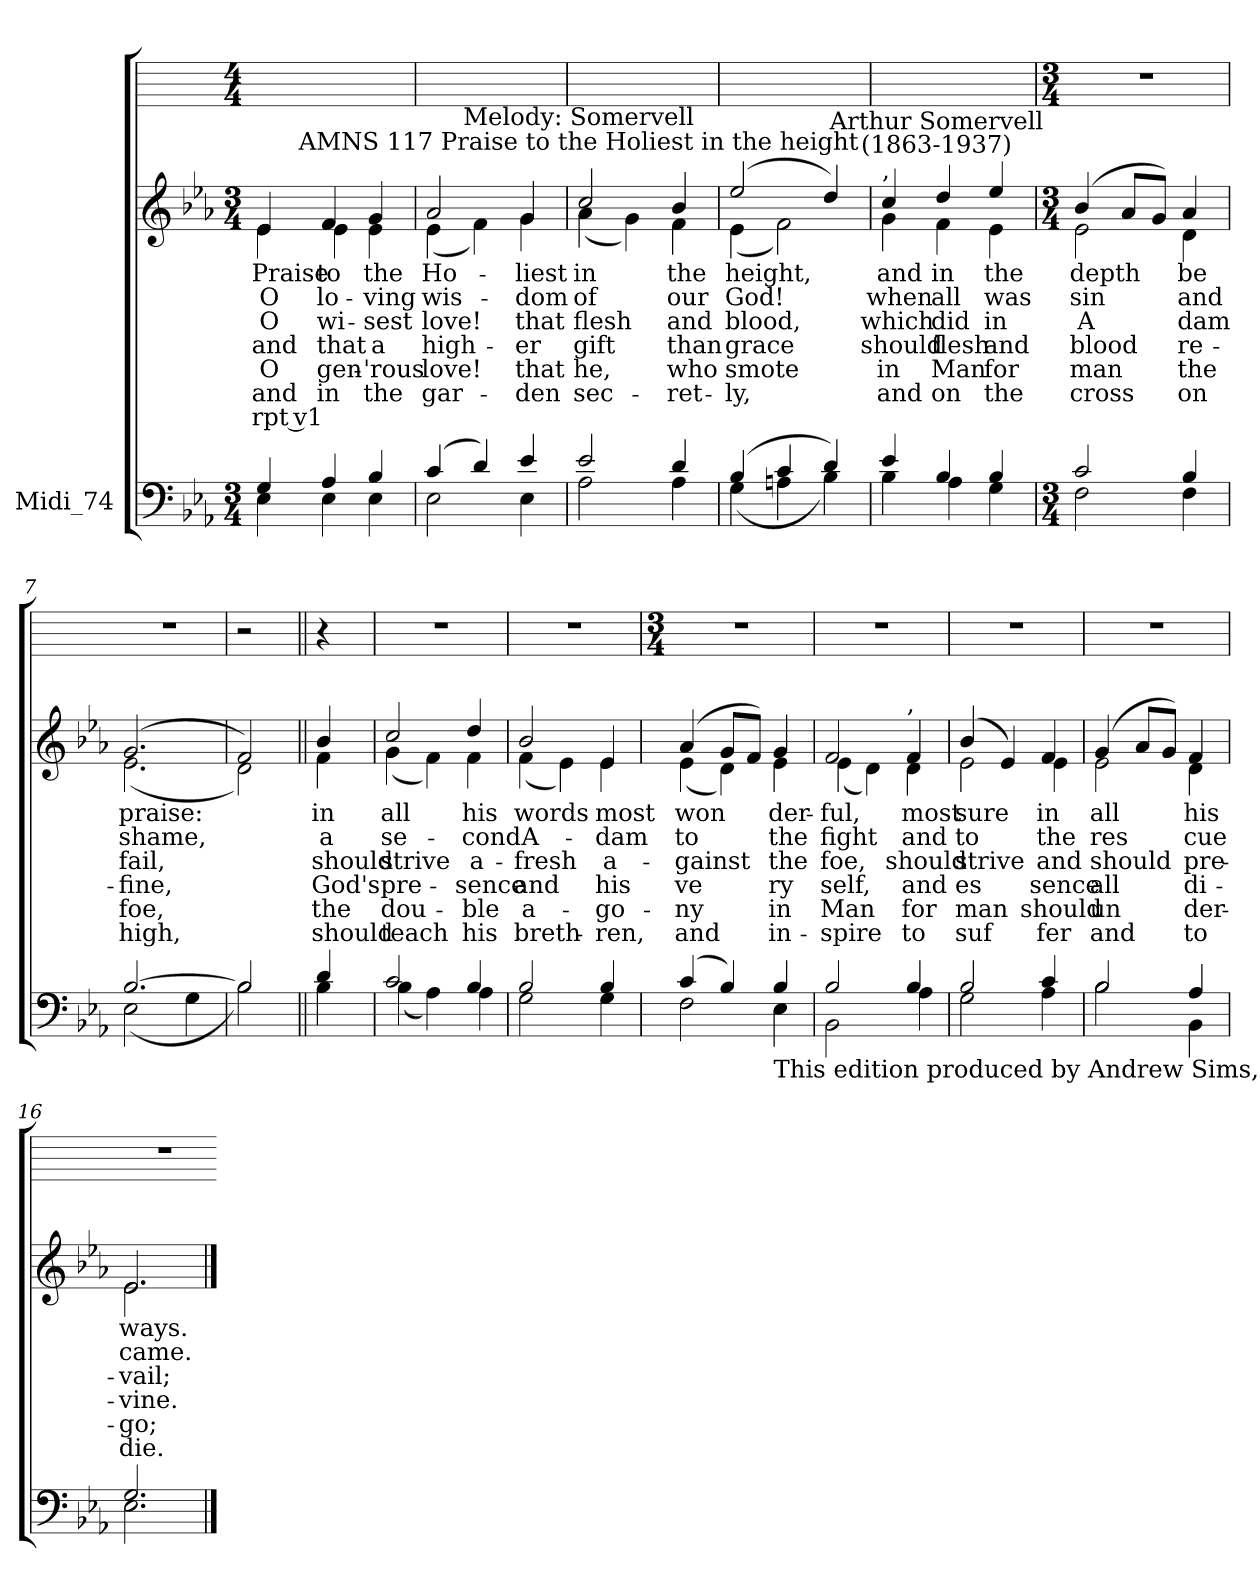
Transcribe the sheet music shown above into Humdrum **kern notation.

**kern	**kern	**text	**text	**text	**text	**text	**text	**text	**kern
*part3	*part2	*part2	*part2	*part2	*part2	*part2	*part2	*part2	*part1
*staff3	*staff2	*staff2	*staff2	*staff2	*staff2	*staff2	*staff2	*staff2	*staff1
*I"Midi_74	*	*	*	*	*	*	*	*	*
*clefF4	*clefG2	*	*	*	*	*	*	*	*
*k[b-e-a-]	*k[b-e-a-]	*	*	*	*	*	*	*	*
*E-:	*E-:	*	*	*	*	*	*	*	*
*M3/4	*M3/4	*	*	*	*	*	*	*	*M4/4
=1	=1	=1	=1	=1	=1	=1	=1	=1	=1
*^	*	*	*	*	*	*	*	*	*
!	!	!LO:TX:a:cj:t=J. H. Newman\n(1801-1890)	!	!	!	!	!	!	!	!
!	!	!	!LO:LY:b	!LO:LY:b	!LO:LY:b	!LO:LY:b	!LO:LY:b	!LO:LY:b	!LO:LY:b	!
*	*	*^	*	*	*	*	*	*	*	*
4G/	4E-\	4e-/	4e-\	Praise	O	O	and	O	and	rpt v1	2.r
!	!	!	!	!LO:LY:b	!LO:LY:b	!LO:LY:b	!LO:LY:b	!LO:LY:b	!LO:LY:b	!	!
4A-/	4E-\	4f/	4e-\	to	lo-	-wi-	-that	gen-	-in	.	.
!	!	!	!	!LO:LY:b	!LO:LY:b	!LO:LY:b	!LO:LY:b	!LO:LY:b	!LO:LY:b	!	!
4B-/	4E-\	4g/	4e-\	the	ving	sest	a	'rous	the	.	.
=2	=2	=2	=2	=2	=2	=2	=2	=2	=2	=2	=2
!	!	!	!	!LO:LY:b	!LO:LY:b	!LO:LY:b	!LO:LY:b	!LO:LY:b	!LO:LY:b	!	!
(>4c/	2E-\	2a-/	(<4e-\	Ho-	-wis-	-love!	high-	-love!	gar-	.	2.r
4d/)	.	.	4f\)	.	.	.	.	.	.	.	.
!	!	!	!	!LO:LY:b	!LO:LY:b	!LO:LY:b	!LO:LY:b	!LO:LY:b	!LO:LY:b	!	!
4e-/	4E-\	4g/	4g\	-liest	dom	that	er	that	den	.	.
=3	=3	=3	=3	=3	=3	=3	=3	=3	=3	=3	=3
!	!	!LO:TX:a:cj:t=AMNS 117 Praise to the Holiest in the height	!	!	!	!	!	!	!	!	!
!	!	!LO:TX:a:cj:t=Melody&colon; Somervell	!	!	!	!	!	!	!	!	!
!	!	!	!	!LO:LY:b	!LO:LY:b	!LO:LY:b	!LO:LY:b	!LO:LY:b	!LO:LY:b	!	!
2e-/	2A-\	2cc/	(<4a-\	in	of	flesh	gift	he,	sec-	.	2.r
.	.	.	4g\)	.	.	.	.	.	.	.	.
!	!	!	!	!LO:LY:b	!LO:LY:b	!LO:LY:b	!LO:LY:b	!LO:LY:b	!LO:LY:b	!	!
4d/	4A-\	4b-/	4f\	-the	our	and	than	who	ret-	.	.
=4	=4	=4	=4	=4	=4	=4	=4	=4	=4	=4	=4
!	!	!	!	!LO:LY:b	!LO:LY:b	!LO:LY:b	!LO:LY:b	!LO:LY:b	!LO:LY:b	!	!
(>4B-/	(<4G\	(>2ee-/	(<4e-\	-height,	God!	blood,	grace	smote	ly,	.	2.r
4c/	4An\	.	2f\)	.	.	.	.	.	.	.	.
4d/)	4B-\)	4dd/)	.	.	.	.	.	.	.	.	.
=5	=5	=5	=5	=5	=5	=5	=5	=5	=5	=5	=5
!	!	!LO:TX:a:t=,	!	!	!	!	!	!	!	!	!
!	!	!	!	!LO:LY:b	!LO:LY:b	!LO:LY:b	!LO:LY:b	!LO:LY:b	!LO:LY:b	!	!
4e-/	4B-\	4cc/	4g\	and	when	which	should	in	and	.	2.r
!	!	!LO:TX:a:cj:t=Arthur Somervell\n(1863-1937)	!	!	!	!	!	!	!	!	!
!	!	!	!	!LO:LY:b	!LO:LY:b	!LO:LY:b	!LO:LY:b	!LO:LY:b	!LO:LY:b	!	!
4B-/	4A-\	4dd/	4f\	in	all	did	flesh	Man	on	.	.
!	!	!	!	!LO:LY:b	!LO:LY:b	!LO:LY:b	!LO:LY:b	!LO:LY:b	!LO:LY:b	!	!
4B-/	4G\	4ee-/	4e-\	the	was	in	and	for	the	.	.
!!LO:LB:g=z
=6	=6	=6	=6	=6	=6	=6	=6	=6	=6	=6	=6
*M3/4	*	*M3/4	*	*	*	*	*	*	*	*	*M3/4
!	!	!	!	!LO:LY:b	!LO:LY:b	!LO:LY:b	!LO:LY:b	!LO:LY:b	!LO:LY:b	!	!
2c/	2F\	(>4b-/	2e-\	depth	sin	A	blood	man	cross	.	2.r
.	.	8a-/L	.	.	.	.	.	.	.	.	.
.	.	8g/J)	.	.	.	.	.	.	.	.	.
!	!	!	!	!LO:LY:b	!LO:LY:b	!LO:LY:b	!LO:LY:b	!LO:LY:b	!LO:LY:b	!	!
4B-/	4F\	4a-/	4d\	be	and	dam	re-	-the	on	.	.
=7	=7	=7	=7	=7	=7	=7	=7	=7	=7	=7	=7
!	!	!	!	!LO:LY:b	!LO:LY:b	!LO:LY:b	!LO:LY:b	!LO:LY:b	!LO:LY:b	!	!
[2.B-/	(<2E-\	(>2.g/	(<2.e-\	praise:	shame,	fail,	fine,	foe,	high,	.	2.r
.	4G\	.	.	.	.	.	.	.	.	.	.
=8	=8	=8	=8	=8	=8	=8	=8	=8	=8	=8	=8
2B-/]	2B-\)	2f/)	2d\)	.	.	.	.	.	.	.	2r
=9||	=9||	=9||	=9||	=9||	=9||	=9||	=9||	=9||	=9||	=9||	=9||
!	!	!	!	!LO:LY:b	!LO:LY:b	!LO:LY:b	!LO:LY:b	!LO:LY:b	!LO:LY:b	!	!
4d/	4B-\	4b-/	4f\	in	a	should	God's	the	should	.	4r
=10	=10	=10	=10	=10	=10	=10	=10	=10	=10	=10	=10
!	!	!	!	!LO:LY:b	!LO:LY:b	!LO:LY:b	!LO:LY:b	!LO:LY:b	!LO:LY:b	!	!
2c/	(<4B-\	2cc/	(<4g\	all	se-	-strive	pre-	-dou-	-teach	.	2.r
.	4A-\)	.	4f\)	.	.	.	.	.	.	.	.
!	!	!	!	!LO:LY:b	!LO:LY:b	!LO:LY:b	!LO:LY:b	!LO:LY:b	!LO:LY:b	!	!
4B-/	4A-\	4dd/	4f\	his	cond	a-	-sence	ble	his	.	.
=11	=11	=11	=11	=11	=11	=11	=11	=11	=11	=11	=11
!	!	!	!	!LO:LY:b	!LO:LY:b	!LO:LY:b	!LO:LY:b	!LO:LY:b	!LO:LY:b	!	!
2B-/	2G\	2b-/	(<4f\	words	A-	-fresh	and	a-	-breth-	.	2.r
.	.	.	4e-\)	.	.	.	.	.	.	.	.
!	!	!	!	!LO:LY:b	!LO:LY:b	!LO:LY:b	!LO:LY:b	!LO:LY:b	!LO:LY:b	!	!
4B-/	4G\	4e-/	4e-\	-most	dam	a-	-his	go-	-ren,	.	.
!!LO:LB:g=z
=12	=12	=12	=12	=12	=12	=12	=12	=12	=12	=12	=12
*	*	*	*	*	*	*	*	*	*	*	*M3/4
!	!	!	!	!LO:LY:b	!LO:LY:b	!LO:LY:b	!LO:LY:b	!LO:LY:b	!LO:LY:b	!	!
(>4c/	2F\	(>4a-/	(<4e-\	won	to	gainst	ve	ny	and	.	2.r
4B-/)	.	8g/L	4d\)	.	.	.	.	.	.	.	.
.	.	8f/J)	.	.	.	.	.	.	.	.	.
!LO:TX:b:t=This edition produced by Andrew Sims, 2020	!	!	!	!	!	!	!	!	!	!	!
!	!	!	!	!LO:LY:b	!LO:LY:b	!LO:LY:b	!LO:LY:b	!LO:LY:b	!LO:LY:b	!	!
4B-/	4E-\	4g/	4e-\	der-	-the	the	ry	in	in-	.	.
=13	=13	=13	=13	=13	=13	=13	=13	=13	=13	=13	=13
!	!	!	!	!LO:LY:b	!LO:LY:b	!LO:LY:b	!LO:LY:b	!LO:LY:b	!LO:LY:b	!	!
2B-/	2BB-\	2f/	(<4e-\	-ful,	fight	foe,	self,	Man	spire	.	2.r
.	.	.	4d\)	.	.	.	.	.	.	.	.
!	!	!LO:TX:a:t=,	!	!	!	!	!	!	!	!	!
!	!	!	!	!LO:LY:b	!LO:LY:b	!LO:LY:b	!LO:LY:b	!LO:LY:b	!LO:LY:b	!	!
4B-/	4A-\	4f/	4d\	most	and	should	and	for	to	.	.
=14	=14	=14	=14	=14	=14	=14	=14	=14	=14	=14	=14
!	!	!	!	!LO:LY:b	!LO:LY:b	!LO:LY:b	!LO:LY:b	!LO:LY:b	!LO:LY:b	!	!
2B-/	2G\	(>4b-/	2e-\	sure	to	strive	es	man	suf	.	2.r
.	.	4e-/)	.	.	.	.	.	.	.	.	.
!	!	!	!	!LO:LY:b	!LO:LY:b	!LO:LY:b	!LO:LY:b	!LO:LY:b	!LO:LY:b	!	!
4c/	4A-\	4f/	4e-\	in	the	and	sence	should	fer	.	.
=15	=15	=15	=15	=15	=15	=15	=15	=15	=15	=15	=15
!	!	!	!	!LO:LY:b	!LO:LY:b	!LO:LY:b	!LO:LY:b	!LO:LY:b	!LO:LY:b	!	!
2B-/	2B-\	(>4g/	2e-\	all	res	should	all	un	and	.	2.r
.	.	8a-/L	.	.	.	.	.	.	.	.	.
.	.	8g/J)	.	.	.	.	.	.	.	.	.
!	!	!	!	!LO:LY:b	!LO:LY:b	!LO:LY:b	!LO:LY:b	!LO:LY:b	!LO:LY:b	!	!
4A-/	4BB-\	4f/	4d\	his	cue	pre-	-di-	-der-	-to	.	.
=16	=16	=16	=16	=16	=16	=16	=16	=16	=16	=16	=16
!	!	!	!	!LO:LY:b	!LO:LY:b	!LO:LY:b	!LO:LY:b	!LO:LY:b	!LO:LY:b	!	!
2.G/	2.E-\	2.e-/	2.e-\	ways.	came.	vail;	vine.	go;	die.	.	2.r
*v	*v	*	*	*	*	*	*	*	*	*	*
*	*v	*v	*	*	*	*	*	*	*	*
==	==	=	=	=	=	=	=	=	=
*-	*-	*-	*-	*-	*-	*-	*-	*-	*-
